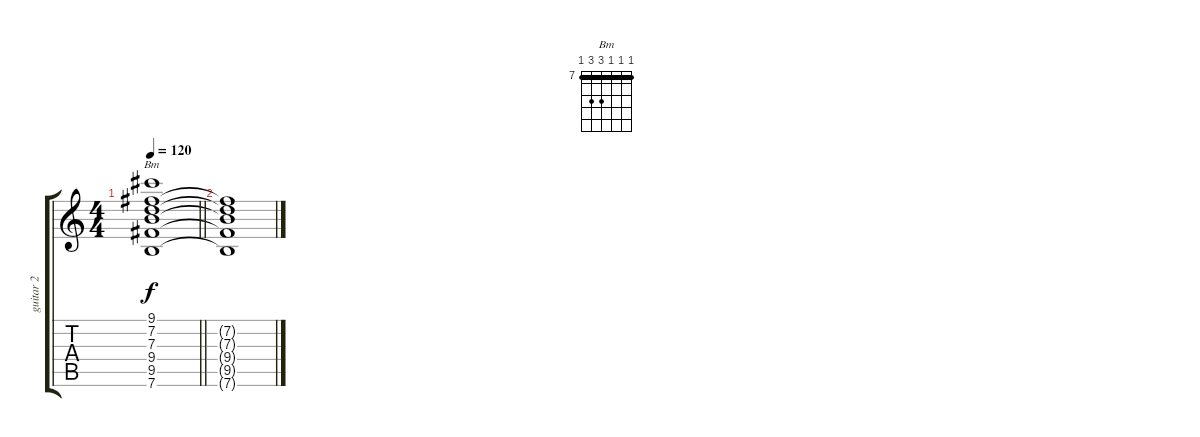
\track ("guitar 2" "guitar 2") {instrument distortionguitar}
\staff {score tabs}
\tuning (E4 B3 G3 D3 A2 E2) {hide}
\chord ("Bm" 7 7 7 9 9 7) {firstfret 7 barre 7}
\ts (4 4)
\tempo 120
\clef g2
\barLineRight lightlight
\ks c
(9.1 7.2 7.3 9.4 9.5 7.6).1{ch "Bm" dy f} |
(7.2{t} 7.3{t} 9.4{t} 9.5{t} 7.6{t}).1
